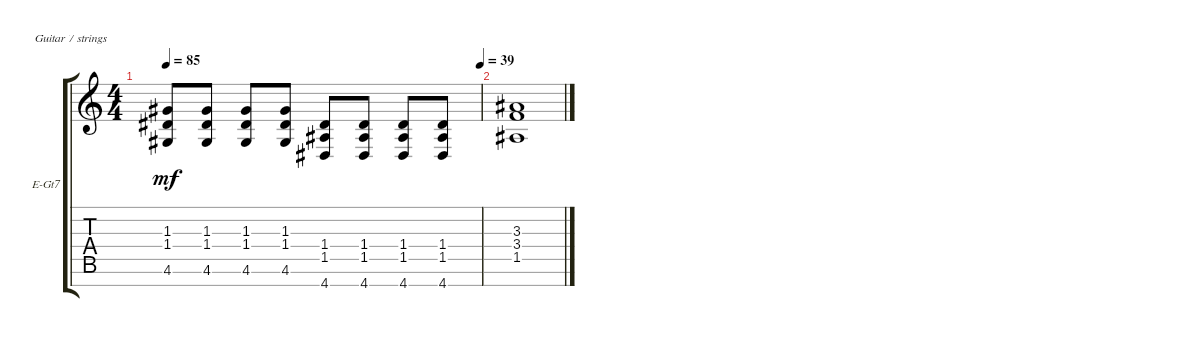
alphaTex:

\defaultSystemsLayout 4
\bracketExtendMode groupsimilarinstruments
\firstSystemTrackNameOrientation horizontal
\otherSystemsTrackNameOrientation horizontal
\track ("Electric Guitar" "E-Gt7") {instrument distortionguitar}
\staff {score tabs}
\tuning (E4 B3 G3 D3 A2 E2 B1)
\ts (4 4)
\tempo 85
\tempo (39 1)
\clef g2
\scale
0.333333
\ks c
(1.3 1.4 4.6).8{dy mf} (1.3 1.4 4.6).8 (1.3 1.4 4.6).8 (1.3 1.4 4.6).8 (1.4 1.5 4.7).8 (1.4 1.5 4.7).8 (1.4 1.5 4.7).8 (1.4 1.5 4.7).8 |
\scale
0.333333 (3.3 3.4 1.5).1
